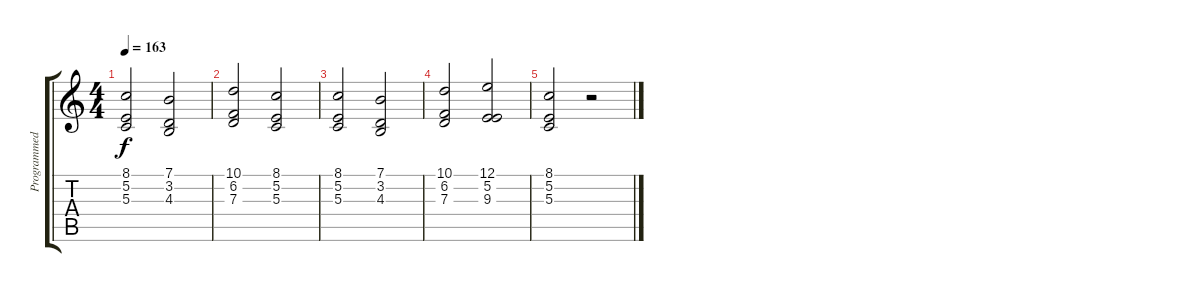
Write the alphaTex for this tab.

\track ("Programmed Vox" "Programmed") {instrument choiraahs}
\staff {score tabs}
\tuning (E4 B3 G3 D3 A2 E2) {hide}
\ts (4 4)
\tempo 163
\clef g2
\ks c
(8.1 5.2 5.3).2{dy f} (7.1 3.2 4.3).2 |
(10.1 6.2 7.3).2 (8.1 5.2 5.3).2 |
(8.1 5.2 5.3).2 (7.1 3.2 4.3).2 |
(10.1 6.2 7.3).2 (12.1 5.2 9.3).2 |
(8.1 5.2 5.3).2 r.2
